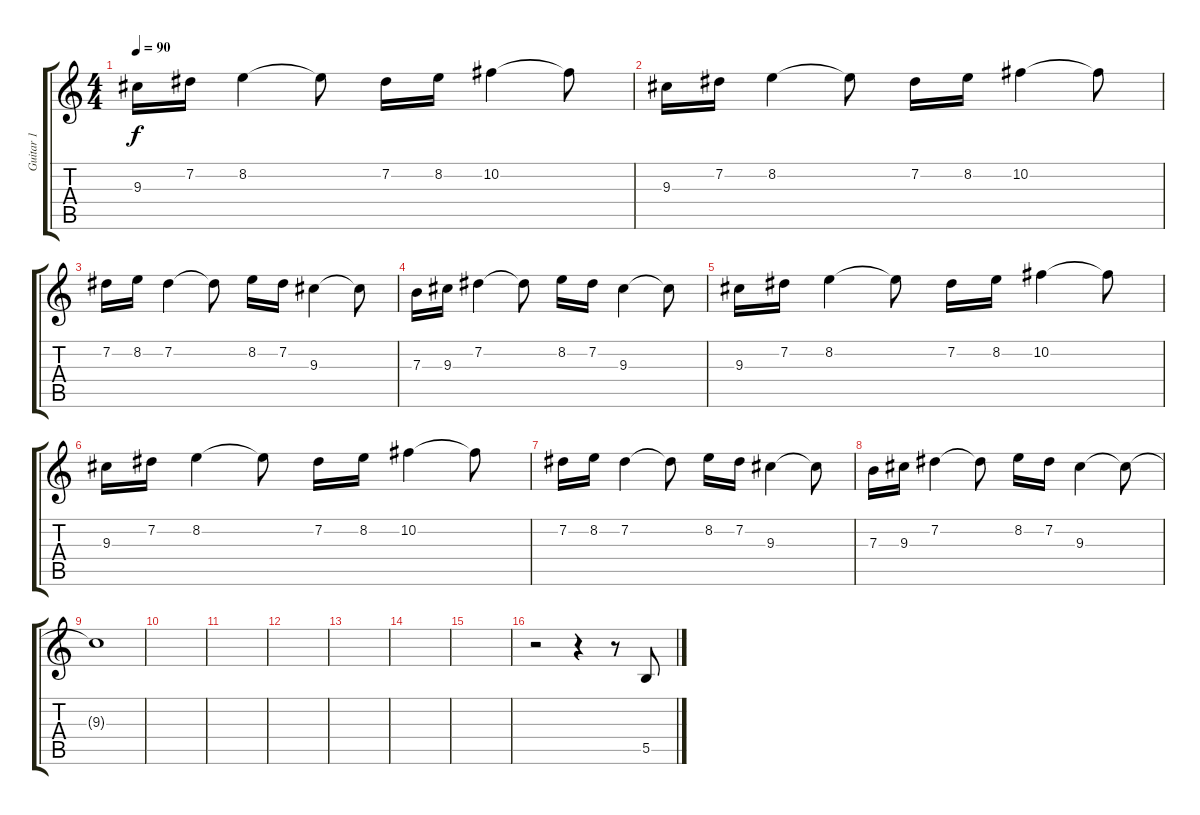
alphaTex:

\track ("Guitar 1" "Guitar 1") {instrument distortionguitar}
\staff {score tabs}
\tuning (Db4 Ab3 E3 B2 Gb2 Db2) {hide}
\ts (4 4)
\tempo 90
\clef g2
\ks c
9.3.16{dy f instrument overdrivenguitar} 7.2.16 8.2.4 8.2{t}.8 7.2.16 8.2.16 10.2.4 10.2{t}.8 |
9.3.16 7.2.16 8.2.4 8.2{t}.8 7.2.16 8.2.16 10.2.4 10.2{t}.8 |
7.2.16 8.2.16 7.2.4 7.2{t}.8 8.2.16 7.2.16 9.3.4 9.3{t}.8 |
7.3.16 9.3.16 7.2.4 7.2{t}.8 8.2.16 7.2.16 9.3.4 9.3{t}.8 |
9.3.16 7.2.16 8.2.4 8.2{t}.8 7.2.16 8.2.16 10.2.4 10.2{t}.8 |
9.3.16 7.2.16 8.2.4 8.2{t}.8 7.2.16 8.2.16 10.2.4 10.2{t}.8 |
7.2.16 8.2.16 7.2.4 7.2{t}.8 8.2.16 7.2.16 9.3.4 9.3{t}.8 |
7.3.16 9.3.16 7.2.4 7.2{t}.8 8.2.16 7.2.16 9.3.4 9.3{t}.8 |
9.3{t}.1{volume 5} |
|
|
|
|
|
|
r.2 r.4 r.8 5.5{ss}.8{volume 16 instrument distortionguitar}
